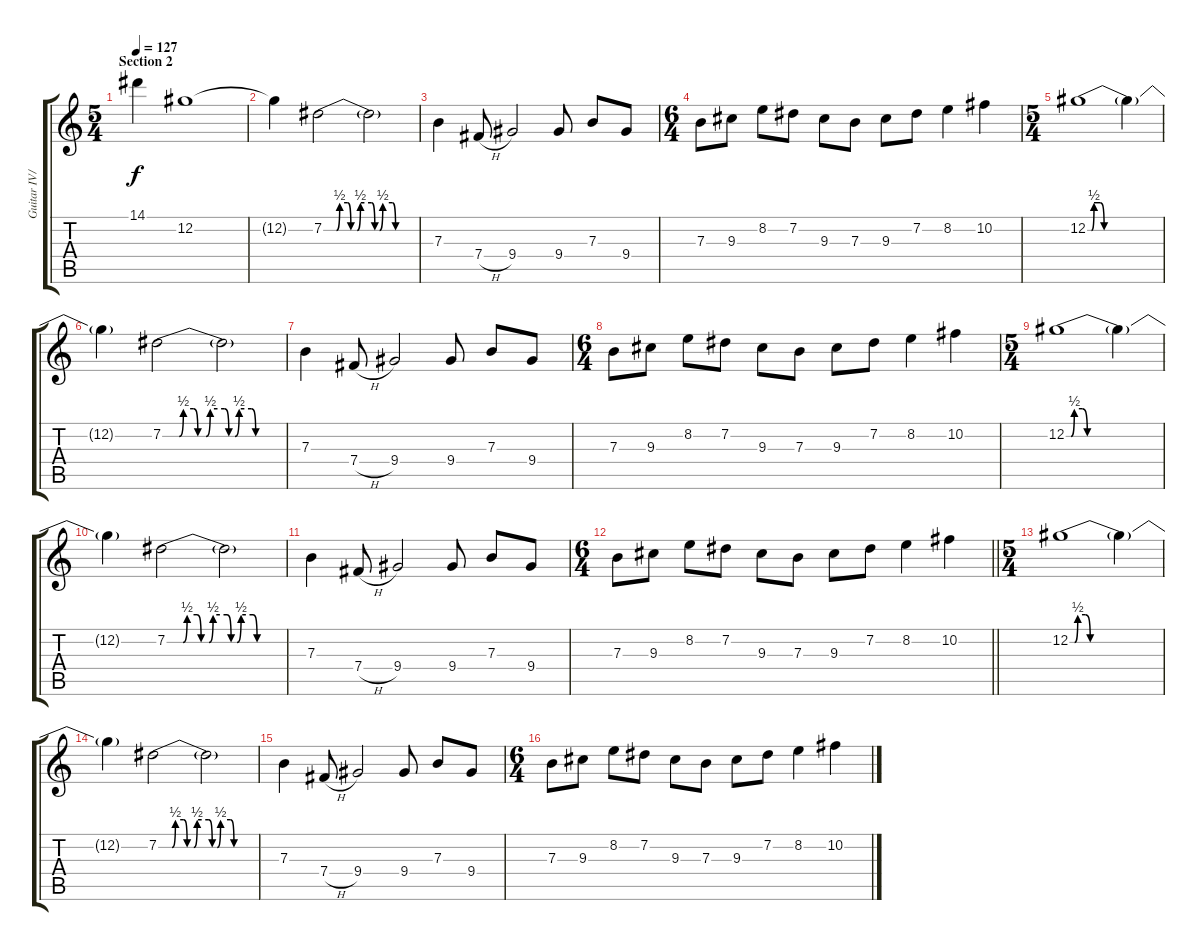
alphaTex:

\track ("Guitar IV/Guitar III Delay 1" "Guitar IV/") {instrument distortionguitar}
\staff {score tabs}
\tuning (Db4 Ab3 E3 B2 Gb2 Db2) {hide}
\ts (5 4)
\section ("" "Section 2")
\tempo 127
\clef g2
\ks c
14.1{t}.4{dy f} 12.2.1 |
12.2{t}.4 7.2{be (custom 0 0 8 0 10 2 15 2 17 0 21 0 23 2 30 2 32 0 35 0 37 2 43 2 45 0 60 0)}.2 7.2{t}.2 |
7.3.4 7.4{h}.8 9.4.2 9.4.8 7.3.8 9.4.8 |
\ts (6 4)
7.3.8 9.3.8 8.2.8 7.2.8 9.3.8 7.3.8 9.3.8 7.2.8 8.2.4 10.2.4 |
\ts (5 4)
12.2{be (custom 0 0 3 0 5 2 10 2 13 0 60 0)}.1 12.2{t}.4 |
12.2{t}.4 7.2{be (custom 0 0 8 0 10 2 15 2 17 0 21 0 23 2 30 2 32 0 35 0 37 2 43 2 45 0 60 0)}.2 7.2{t}.2 |
7.3.4 7.4{h}.8 9.4.2 9.4.8 7.3.8 9.4.8 |
\ts (6 4)
7.3.8 9.3.8 8.2.8 7.2.8 9.3.8 7.3.8 9.3.8 7.2.8 8.2.4 10.2.4 |
\ts (5 4)
12.2{be (custom 0 0 3 0 5 2 10 2 13 0 60 0)}.1 12.2{t}.4 |
12.2{t}.4 7.2{be (custom 0 0 8 0 10 2 15 2 17 0 21 0 23 2 30 2 32 0 35 0 37 2 43 2 45 0 60 0)}.2 7.2{t}.2 |
7.3.4 7.4{h}.8 9.4.2 9.4.8 7.3.8 9.4.8 |
\ts (6 4)
\barLineRight lightlight
7.3.8 9.3.8 8.2.8 7.2.8 9.3.8 7.3.8 9.3.8 7.2.8 8.2.4 10.2.4 |
\ts (5 4)
12.2{be (custom 0 0 3 0 5 2 10 2 13 0 60 0)}.1 12.2{t}.4 |
12.2{t}.4 7.2{be (custom 0 0 8 0 10 2 15 2 17 0 21 0 23 2 30 2 32 0 35 0 37 2 43 2 45 0 60 0)}.2 7.2{t}.2 |
7.3.4 7.4{h}.8 9.4.2 9.4.8 7.3.8 9.4.8 |
\ts (6 4)
7.3.8 9.3.8 8.2.8 7.2.8 9.3.8 7.3.8 9.3.8 7.2.8 8.2.4 10.2.4
